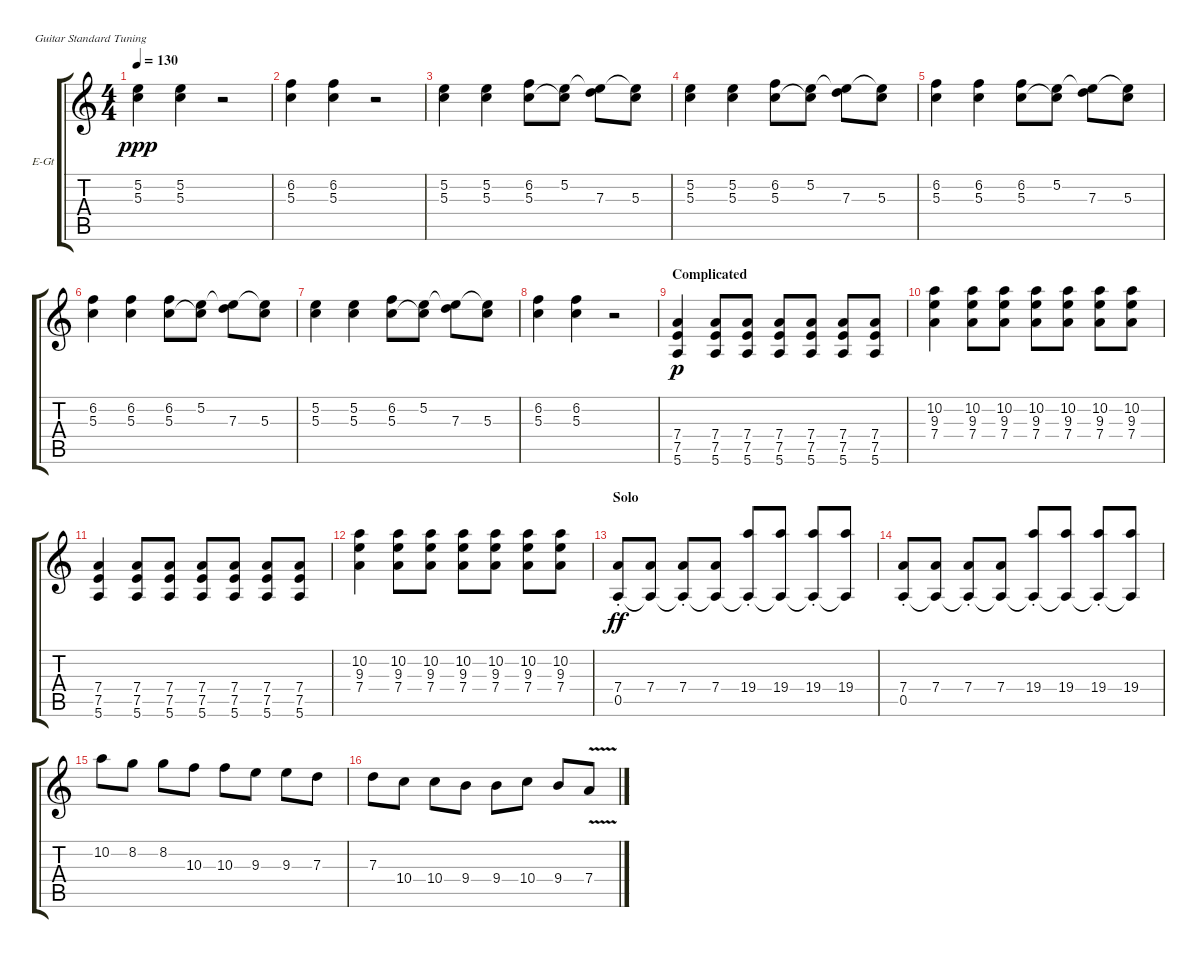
\defaultSystemsLayout 4
\bracketExtendMode groupsimilarinstruments
\firstSystemTrackNameOrientation horizontal
\otherSystemsTrackNameOrientation horizontal
\track ("dist. Gtr. 1" "E-Gt") {instrument distortionguitar}
\staff {score tabs}
\tuning (E4 B3 G3 D3 A2 E2)
\ts (4 4)
\tempo 130
\clef g2
\ks c
(5.3 5.2).4{dy ppp} (5.2 5.3).4 r.2 |
(6.2 5.3).4 (5.3 6.2).4 r.2 |
(5.2 5.3).4 (5.2 5.3).4 (6.2 5.3).8 (5.2 5.3{t}).8 (7.3 5.2{t}).8 (5.3 5.2{t}).8 |
(5.2 5.3).4 (5.2 5.3).4 (6.2 5.3).8 (5.2 5.3{t}).8 (7.3 5.2{t}).8 (5.3 5.2{t}).8 |
(6.2 5.3).4 (6.2 5.3).4 (6.2 5.3).8 (5.2 5.3{t}).8 (7.3 5.2{t}).8 (5.3 5.2{t}).8 |
(6.2 5.3).4 (6.2 5.3).4 (6.2 5.3).8 (5.2 5.3{t}).8 (7.3 5.2{t}).8 (5.3 5.2{t}).8 |
(5.2 5.3).4 (5.2 5.3).4 (6.2 5.3).8 (5.2 5.3{t}).8 (7.3 5.2{t}).8 (5.3 5.2{t}).8 |
(6.2 5.3).4 (6.2 5.3).4 r.2 |
\section ("" "Complicated")
(5.6 7.5 7.4).4{dy p} (7.4 7.5 5.6).8 (5.6 7.5 7.4).8 (5.6 7.4 7.5).8 (5.6 7.5 7.4).8 (7.4 7.5 5.6).8 (5.6 7.5 7.4).8 |
(7.4 9.3 10.2).4 (7.4 9.3 10.2).8 (10.2 9.3 7.4).8 (7.4 9.3 10.2).8 (9.3 7.4 10.2).8 (9.3 7.4 10.2).8 (9.3 7.4 10.2).8 |
(5.6 7.5 7.4).4 (7.4 7.5 5.6).8 (5.6 7.5 7.4).8 (5.6 7.4 7.5).8 (5.6 7.5 7.4).8 (7.4 7.5 5.6).8 (5.6 7.5 7.4).8 |
(7.4 9.3 10.2).4 (7.4 9.3 10.2).8 (10.2 9.3 7.4).8 (7.4 9.3 10.2).8 (9.3 7.4 10.2).8 (9.3 7.4 10.2).8 (9.3 7.4 10.2).8 |
\section ("" "Solo")
(7.4{st} 0.5).8{dy ff} (7.4 0.5{t}).8 (7.4{st} 0.5{t}).8 (7.4 0.5{t}).8 (0.5{t} 19.4{st}).8 (0.5{t} 19.4).8 (0.5{t} 19.4{st}).8 (0.5{t} 19.4).8 |
(7.4{st} 0.5).8 (7.4 0.5{t}).8 (7.4{st} 0.5{t}).8 (7.4 0.5{t}).8 (0.5{t} 19.4{st}).8 (0.5{t} 19.4).8 (0.5{t} 19.4{st}).8 (0.5{t} 19.4).8 |
10.2.8 8.2.8 8.2.8 10.3.8 10.3.8 9.3.8 9.3.8 7.3.8 |
7.3.8 10.4.8 10.4.8 9.4.8 9.4.8 10.4.8 9.4.8 7.4{v}.8
